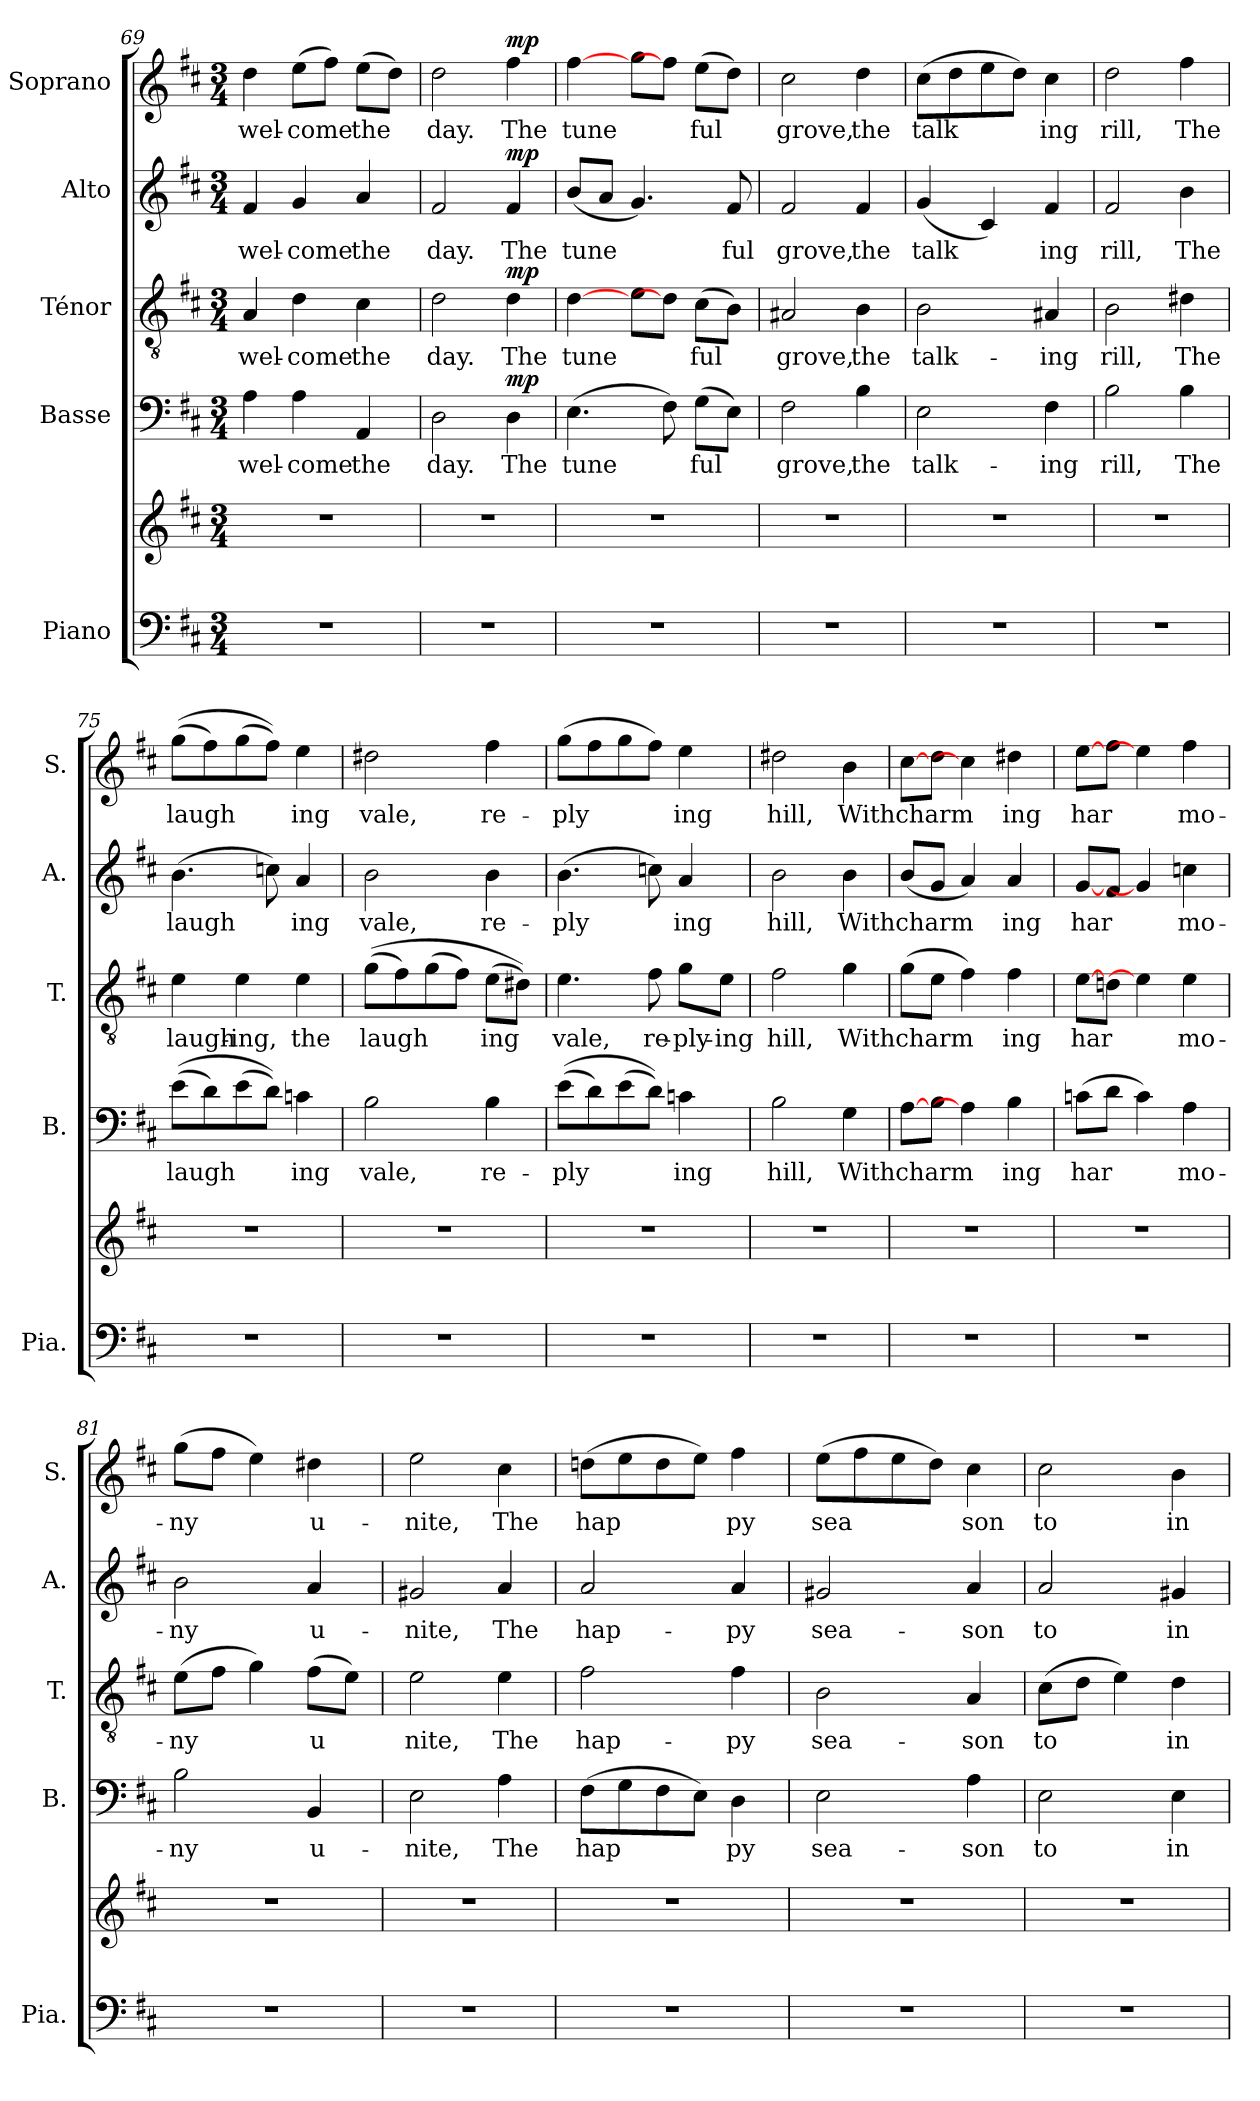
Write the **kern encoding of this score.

**kern	**kern	**kern	**text	**dynam	**kern	**text	**dynam	**kern	**text	**dynam	**kern	**text	**dynam
*part5	*part5	*part4	*part4	*part4	*part3	*part3	*part3	*part2	*part2	*part2	*part1	*part1	*part1
*staff6	*staff5	*staff4	*staff4	*staff4	*staff3	*staff3	*staff3	*staff2	*staff2	*staff2	*staff1	*staff1	*staff1
*I"Piano	*	*I"Basse	*	*	*I"Ténor	*	*	*I"Alto	*	*	*I"Soprano	*	*
*I'Pia.	*	*I'B.	*	*	*I'T.	*	*	*I'A.	*	*	*I'S.	*	*
*clefF4	*clefG2	*clefF4	*	*	*clefGv2	*	*	*clefG2	*	*	*clefG2	*	*
*k[f#c#]	*k[f#c#]	*k[f#c#]	*	*	*k[f#c#]	*	*	*k[f#c#]	*	*	*k[f#c#]	*	*
*M3/4	*M3/4	*M3/4	*	*	*M3/4	*	*	*M3/4	*	*	*M3/4	*	*
=69	=69	=69	=69	=69	=69	=69	=69	=69	=69	=69	=69	=69	=69
!	!	!	!LO:LY:b	!	!	!LO:LY:b	!	!	!LO:LY:b	!	!	!LO:LY:b	!
2.r	2.r	4A\	wel-	.	4A/	wel-	.	4f#/	wel-	.	4dd\	wel-	.
!	!	!	!LO:LY:b	!	!	!LO:LY:b	!	!	!LO:LY:b	!	!	!LO:LY:b	!
.	.	4A\	-come	.	4d\	-come	.	4g/	-come	.	(8ee\L	-come	.
.	.	.	.	.	.	.	.	.	.	.	8ff#\J)	.	.
!	!	!	!LO:LY:b	!	!	!LO:LY:b	!	!	!LO:LY:b	!	!	!LO:LY:b	!
.	.	4AA/	the	.	4c#\	the	.	4a/	the	.	(8ee\L	the	.
.	.	.	.	.	.	.	.	.	.	.	8dd\J)	.	.
!!LO:PB:g=z
=70	=70	=70	=70	=70	=70	=70	=70	=70	=70	=70	=70	=70	=70
!	!	!	!LO:LY:b	!	!	!LO:LY:b	!	!	!LO:LY:b	!	!	!LO:LY:b	!
2.r	2.r	2D\	day.	.	2d\	day.	.	2f#/	day.	.	2dd\	day.	.
!	!	!	!LO:LY:b	!LO:DY:a	!	!LO:LY:b	!LO:DY:a	!	!LO:LY:b	!LO:DY:a	!	!LO:LY:b	!LO:DY:a
.	.	4D\	The	mp	4d\	The	mp	4f#/	The	mp	4ff#\	The	mp
=71	=71	=71	=71	=71	=71	=71	=71	=71	=71	=71	=71	=71	=71
!	!	!	!LO:LY:b	!	!	!LO:LY:b	!	!	!LO:LY:b	!	!	!LO:LY:b	!
2.r	2.r	(4.E\	tune	.	[4d\	tune	.	(8b/L	tune	.	[4ff#\	tune	.
.	.	.	.	.	.	.	.	8a/J	.	.	.	.	.
.	.	.	.	.	8e\L	.	.	4.g/)	.	.	8gg\L	.	.
.	.	8F#\)	.	.	8d\J]	.	.	.	.	.	8ff#\J]	.	.
!	!	!	!LO:LY:b	!	!	!LO:LY:b	!	!	!	!	!	!LO:LY:b	!
.	.	(8G\L	ful	.	(8c#\L	ful	.	.	.	.	(8ee\L	ful	.
!	!	!	!	!	!	!	!	!	!LO:LY:b	!	!	!	!
.	.	8E\J)	.	.	8B\J)	.	.	8f#/	ful	.	8dd\J)	.	.
=72	=72	=72	=72	=72	=72	=72	=72	=72	=72	=72	=72	=72	=72
!	!	!	!LO:LY:b	!	!	!LO:LY:b	!	!	!LO:LY:b	!	!	!LO:LY:b	!
2.r	2.r	2F#\	grove,	.	2A#X/	grove,	.	2f#/	grove,	.	2cc#\	grove,	.
!	!	!	!LO:LY:b	!	!	!LO:LY:b	!	!	!LO:LY:b	!	!	!LO:LY:b	!
.	.	4B\	the	.	4B\	the	.	4f#/	the	.	4dd\	the	.
=73	=73	=73	=73	=73	=73	=73	=73	=73	=73	=73	=73	=73	=73
!	!	!	!LO:LY:b	!	!	!LO:LY:b	!	!	!LO:LY:b	!	!	!LO:LY:b	!
2.r	2.r	2E\	talk-	.	2B\	talk-	.	(4g/	-talk	.	(8cc#\L	talk	.
.	.	.	.	.	.	.	.	.	.	.	8dd\	.	.
.	.	.	.	.	.	.	.	4c#/)	.	.	8ee\	.	.
.	.	.	.	.	.	.	.	.	.	.	8dd\J)	.	.
!	!	!	!LO:LY:b	!	!	!LO:LY:b	!	!	!LO:LY:b	!	!	!LO:LY:b	!
.	.	4F#\	-ing	.	4A#X/	-ing	.	4f#/	ing	.	4cc#\	ing	.
=74	=74	=74	=74	=74	=74	=74	=74	=74	=74	=74	=74	=74	=74
!	!	!	!LO:LY:b	!	!	!LO:LY:b	!	!	!LO:LY:b	!	!	!LO:LY:b	!
2.r	2.r	2B\	rill,	.	2B\	rill,	.	2f#/	rill,	.	2dd\	rill,	.
!	!	!	!LO:LY:b	!	!	!LO:LY:b	!	!	!LO:LY:b	!	!	!LO:LY:b	!
.	.	4B\	The	.	4d#X\	The	.	4b\	The	.	4ff#\	The	.
=75	=75	=75	=75	=75	=75	=75	=75	=75	=75	=75	=75	=75	=75
!	!	!	!LO:LY:b	!	!	!LO:LY:b	!	!	!LO:LY:b	!	!	!LO:LY:b	!
2.r	2.r	((8e\L	laugh	.	4e\	laugh-	.	(4.b\	laugh	.	((8gg\L	laugh	.
.	.	8d\)	.	.	.	.	.	.	.	.	8ff#\)	.	.
!	!	!	!	!	!	!LO:LY:b	!	!	!	!	!	!	!
.	.	(8e\	.	.	4e\	-ing,	.	.	.	.	(8gg\	.	.
.	.	8d\J))	.	.	.	.	.	8ccn\)	.	.	8ff#\J))	.	.
!	!	!	!LO:LY:b	!	!	!LO:LY:b	!	!	!LO:LY:b	!	!	!LO:LY:b	!
.	.	4cn\	ing	.	4e\	the	.	4a/	ing	.	4ee\	ing	.
=76	=76	=76	=76	=76	=76	=76	=76	=76	=76	=76	=76	=76	=76
!	!	!	!LO:LY:b	!	!	!LO:LY:b	!	!	!LO:LY:b	!	!	!LO:LY:b	!
2.r	2.r	2B\	vale,	.	((8g\L	laugh	.	2b\	vale,	.	2dd#X\	vale,	.
.	.	.	.	.	8f#\)	.	.	.	.	.	.	.	.
.	.	.	.	.	(8g\	.	.	.	.	.	.	.	.
.	.	.	.	.	8f#\J)	.	.	.	.	.	.	.	.
!	!	!	!LO:LY:b	!	!	!LO:LY:b	!	!	!LO:LY:b	!	!	!LO:LY:b	!
.	.	4B\	re-	.	(8e\L	ing	.	4b\	re-	.	4ff#\	re-	.
.	.	.	.	.	8d#X\J))	.	.	.	.	.	.	.	.
!!LO:LB:g=z
=77	=77	=77	=77	=77	=77	=77	=77	=77	=77	=77	=77	=77	=77
!	!	!	!LO:LY:b	!	!	!LO:LY:b	!	!	!LO:LY:b	!	!	!LO:LY:b	!
2.r	2.r	((8e\L	-ply	.	4.e\	vale,	.	(4.b\	-ply	.	(8gg\L	-ply	.
.	.	8d\)	.	.	.	.	.	.	.	.	8ff#\	.	.
.	.	(8e\	.	.	.	.	.	.	.	.	8gg\	.	.
!	!	!	!	!	!	!LO:LY:b	!	!	!	!	!	!	!
.	.	8d\J))	.	.	8f#\	re-	.	8ccn\)	.	.	8ff#\J)	.	.
!	!	!	!LO:LY:b	!	!	!LO:LY:b	!	!	!LO:LY:b	!	!	!LO:LY:b	!
.	.	4cn\	ing	.	8g\L	-ply-	.	4a/	ing	.	4ee\	ing	.
!	!	!	!	!	!	!LO:LY:b	!	!	!	!	!	!	!
.	.	.	.	.	8e\J	-ing	.	.	.	.	.	.	.
=78	=78	=78	=78	=78	=78	=78	=78	=78	=78	=78	=78	=78	=78
!	!	!	!LO:LY:b	!	!	!LO:LY:b	!	!	!LO:LY:b	!	!	!LO:LY:b	!
2.r	2.r	2B\	hill,	.	2f#\	hill,	.	2b\	hill,	.	2dd#X\	hill,	.
!	!	!	!LO:LY:b	!	!	!LO:LY:b	!	!	!LO:LY:b	!	!	!LO:LY:b	!
.	.	4G\	With	.	4g\	With	.	4b\	With	.	4b\	With	.
=79	=79	=79	=79	=79	=79	=79	=79	=79	=79	=79	=79	=79	=79
!	!	!	!LO:LY:b	!	!	!LO:LY:b	!	!	!LO:LY:b	!	!	!LO:LY:b	!
2.r	2.r	[8A\L	charm	.	(8g\L	charm	.	(8b/L	charm	.	[8cc#\L	charm	.
.	.	8B\J	.	.	8e\J	.	.	8g/J	.	.	8dd\J	.	.
.	.	4A\]	.	.	4f#\)	.	.	4a/)	.	.	4cc#\]	.	.
!	!	!	!LO:LY:b	!	!	!LO:LY:b	!	!	!LO:LY:b	!	!	!LO:LY:b	!
.	.	4B\	ing	.	4f#\	ing	.	4a/	ing	.	4dd#X\	ing	.
=80	=80	=80	=80	=80	=80	=80	=80	=80	=80	=80	=80	=80	=80
!	!	!	!LO:LY:b	!	!	!LO:LY:b	!	!	!LO:LY:b	!	!	!LO:LY:b	!
2.r	2.r	(8cn\L	har	.	[8e\L	har	.	[8g/L	har	.	[8ee\L	har	.
.	.	8d\J	.	.	8dn\J	.	.	8f#/J	.	.	8ff#\J	.	.
.	.	4c\)	.	.	4e\]	.	.	4g/]	.	.	4ee\]	.	.
!	!	!	!LO:LY:b	!	!	!LO:LY:b	!	!	!LO:LY:b	!	!	!LO:LY:b	!
.	.	4A\	mo-	.	4e\	mo-	.	4ccn\	mo-	.	4ff#\	mo-	.
=81	=81	=81	=81	=81	=81	=81	=81	=81	=81	=81	=81	=81	=81
!	!	!	!LO:LY:b	!	!	!LO:LY:b	!	!	!LO:LY:b	!	!	!LO:LY:b	!
2.r	2.r	2B\	-ny	.	(8e\L	-ny	.	2b\	-ny	.	(8gg\L	-ny	.
.	.	.	.	.	8f#\J	.	.	.	.	.	8ff#\J	.	.
.	.	.	.	.	4g\)	.	.	.	.	.	4ee\)	.	.
!	!	!	!LO:LY:b	!	!	!LO:LY:b	!	!	!LO:LY:b	!	!	!LO:LY:b	!
.	.	4BB/	u-	.	(8f#\L	u	.	4a/	u-	.	4dd#X\	u-	.
.	.	.	.	.	8e\J)	.	.	.	.	.	.	.	.
=82	=82	=82	=82	=82	=82	=82	=82	=82	=82	=82	=82	=82	=82
!	!	!	!LO:LY:b	!	!	!LO:LY:b	!	!	!LO:LY:b	!	!	!LO:LY:b	!
2.r	2.r	2E\	-nite,	.	2e\	nite,	.	2g#X/	-nite,	.	2ee\	-nite,	.
!	!	!	!LO:LY:b	!	!	!LO:LY:b	!	!	!LO:LY:b	!	!	!LO:LY:b	!
.	.	4A\	The	.	4e\	The	.	4a/	The	.	4cc#\	The	.
=83	=83	=83	=83	=83	=83	=83	=83	=83	=83	=83	=83	=83	=83
!	!	!	!LO:LY:b	!	!	!LO:LY:b	!	!	!LO:LY:b	!	!	!LO:LY:b	!
2.r	2.r	(8F#\L	hap	.	2f#\	hap-	.	2a/	hap-	.	(8ddn\L	hap	.
.	.	8G\	.	.	.	.	.	.	.	.	8ee\	.	.
.	.	8F#\	.	.	.	.	.	.	.	.	8dd\	.	.
.	.	8E\J)	.	.	.	.	.	.	.	.	8ee\J)	.	.
!	!	!	!LO:LY:b	!	!	!LO:LY:b	!	!	!LO:LY:b	!	!	!LO:LY:b	!
.	.	4D\	py	.	4f#\	-py	.	4a/	-py	.	4ff#\	py	.
=84	=84	=84	=84	=84	=84	=84	=84	=84	=84	=84	=84	=84	=84
!	!	!	!LO:LY:b	!	!	!LO:LY:b	!	!	!LO:LY:b	!	!	!LO:LY:b	!
2.r	2.r	2E\	sea-	.	2B\	sea-	.	2g#X/	sea-	.	(8ee\L	sea	.
.	.	.	.	.	.	.	.	.	.	.	8ff#\	.	.
.	.	.	.	.	.	.	.	.	.	.	8ee\	.	.
.	.	.	.	.	.	.	.	.	.	.	8dd\J)	.	.
!	!	!	!LO:LY:b	!	!	!LO:LY:b	!	!	!LO:LY:b	!	!	!LO:LY:b	!
.	.	4A\	-son	.	4A/	-son	.	4a/	-son	.	4cc#\	son	.
!!LO:LB:g=z
=85	=85	=85	=85	=85	=85	=85	=85	=85	=85	=85	=85	=85	=85
!	!	!	!LO:LY:b	!	!	!LO:LY:b	!	!	!LO:LY:b	!	!	!LO:LY:b	!
2.r	2.r	2E\	to	.	(8c#\L	to	.	2a/	to	.	2cc#\	to	.
.	.	.	.	.	8d\J	.	.	.	.	.	.	.	.
.	.	.	.	.	4e\)	.	.	.	.	.	.	.	.
!	!	!	!LO:LY:b	!	!	!LO:LY:b	!	!	!LO:LY:b	!	!	!LO:LY:b	!
.	.	4E\	in-	.	4d\	in-	.	4g#X/	in-	.	4b\	in-	.
=	=	=	=	=	=	=	=	=	=	=	=	=	=
*-	*-	*-	*-	*-	*-	*-	*-	*-	*-	*-	*-	*-	*-
